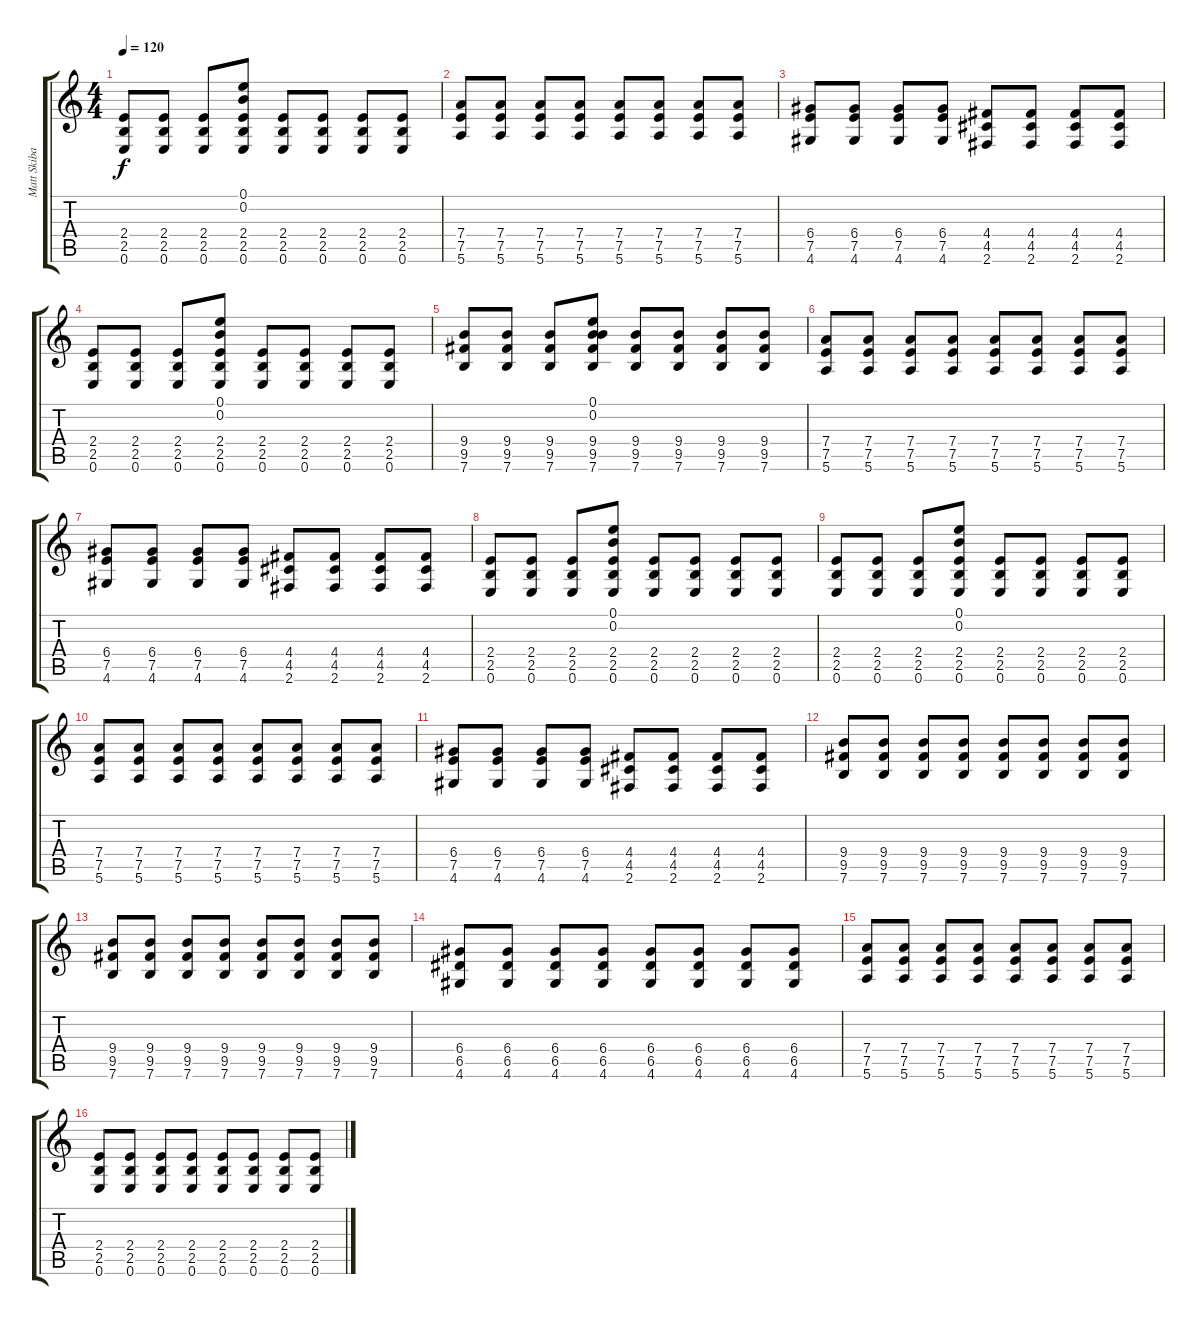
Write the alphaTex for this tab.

\track ("Matt Skiba" "Matt Skiba") {instrument acousticguitarsteel}
\staff {score tabs}
\tuning (E4 B3 G3 D3 A2 E2) {hide}
\ts (4 4)
\tempo 120
\clef g2
\ks c
(2.4 2.5 0.6).8{dy f} (2.4 2.5 0.6).8 (2.4 2.5 0.6).8 (0.1 0.2 2.4 2.5 0.6).8 (2.4 2.5 0.6).8 (2.4 2.5 0.6).8 (2.4 2.5 0.6).8 (2.4 2.5 0.6).8 |
(7.4 7.5 5.6).8 (7.4 7.5 5.6).8 (7.4 7.5 5.6).8 (7.4 7.5 5.6).8 (7.4 7.5 5.6).8 (7.4 7.5 5.6).8 (7.4 7.5 5.6).8 (7.4 7.5 5.6).8 |
(6.4 7.5 4.6).8 (6.4 7.5 4.6).8 (6.4 7.5 4.6).8 (6.4 7.5 4.6).8 (4.4 4.5 2.6).8 (4.4 4.5 2.6).8 (4.4 4.5 2.6).8 (4.4 4.5 2.6).8 |
(2.4 2.5 0.6).8 (2.4 2.5 0.6).8 (2.4 2.5 0.6).8 (0.1 0.2 2.4 2.5 0.6).8 (2.4 2.5 0.6).8 (2.4 2.5 0.6).8 (2.4 2.5 0.6).8 (2.4 2.5 0.6).8 |
(9.4 9.5 7.6).8 (9.4 9.5 7.6).8 (9.4 9.5 7.6).8 (0.1 0.2 9.4 9.5 7.6).8 (9.4 9.5 7.6).8 (9.4 9.5 7.6).8 (9.4 9.5 7.6).8 (9.4 9.5 7.6).8 |
(7.4 7.5 5.6).8 (7.4 7.5 5.6).8 (7.4 7.5 5.6).8 (7.4 7.5 5.6).8 (7.4 7.5 5.6).8 (7.4 7.5 5.6).8 (7.4 7.5 5.6).8 (7.4 7.5 5.6).8 |
(6.4 7.5 4.6).8 (6.4 7.5 4.6).8 (6.4 7.5 4.6).8 (6.4 7.5 4.6).8 (4.4 4.5 2.6).8 (4.4 4.5 2.6).8 (4.4 4.5 2.6).8 (4.4 4.5 2.6).8 |
(2.4 2.5 0.6).8 (2.4 2.5 0.6).8 (2.4 2.5 0.6).8 (0.1 0.2 2.4 2.5 0.6).8 (2.4 2.5 0.6).8 (2.4 2.5 0.6).8 (2.4 2.5 0.6).8 (2.4 2.5 0.6).8 |
(2.4 2.5 0.6).8 (2.4 2.5 0.6).8 (2.4 2.5 0.6).8 (0.1 0.2 2.4 2.5 0.6).8 (2.4 2.5 0.6).8 (2.4 2.5 0.6).8 (2.4 2.5 0.6).8 (2.4 2.5 0.6).8 |
(7.4 7.5 5.6).8 (7.4 7.5 5.6).8 (7.4 7.5 5.6).8 (7.4 7.5 5.6).8 (7.4 7.5 5.6).8 (7.4 7.5 5.6).8 (7.4 7.5 5.6).8 (7.4 7.5 5.6).8 |
(6.4 7.5 4.6).8 (6.4 7.5 4.6).8 (6.4 7.5 4.6).8 (6.4 7.5 4.6).8 (4.4 4.5 2.6).8 (4.4 4.5 2.6).8 (4.4 4.5 2.6).8 (4.4 4.5 2.6).8 |
(9.4 9.5 7.6).8 (9.4 9.5 7.6).8 (9.4 9.5 7.6).8 (9.4 9.5 7.6).8 (9.4 9.5 7.6).8 (9.4 9.5 7.6).8 (9.4 9.5 7.6).8 (9.4 9.5 7.6).8 |
(9.4 9.5 7.6).8 (9.4 9.5 7.6).8 (9.4 9.5 7.6).8 (9.4 9.5 7.6).8 (9.4 9.5 7.6).8 (9.4 9.5 7.6).8 (9.4 9.5 7.6).8 (9.4 9.5 7.6).8 |
(6.4 6.5 4.6).8 (6.4 6.5 4.6).8 (6.4 6.5 4.6).8 (6.4 6.5 4.6).8 (6.4 6.5 4.6).8 (6.4 6.5 4.6).8 (6.4 6.5 4.6).8 (6.4 6.5 4.6).8 |
(7.4 7.5 5.6).8 (7.4 7.5 5.6).8 (7.4 7.5 5.6).8 (7.4 7.5 5.6).8 (7.4 7.5 5.6).8 (7.4 7.5 5.6).8 (7.4 7.5 5.6).8 (7.4 7.5 5.6).8 |
(2.4 2.5 0.6).8 (2.4 2.5 0.6).8 (2.4 2.5 0.6).8 (2.4 2.5 0.6).8 (2.4 2.5 0.6).8 (2.4 2.5 0.6).8 (2.4 2.5 0.6).8 (2.4 2.5 0.6).8
